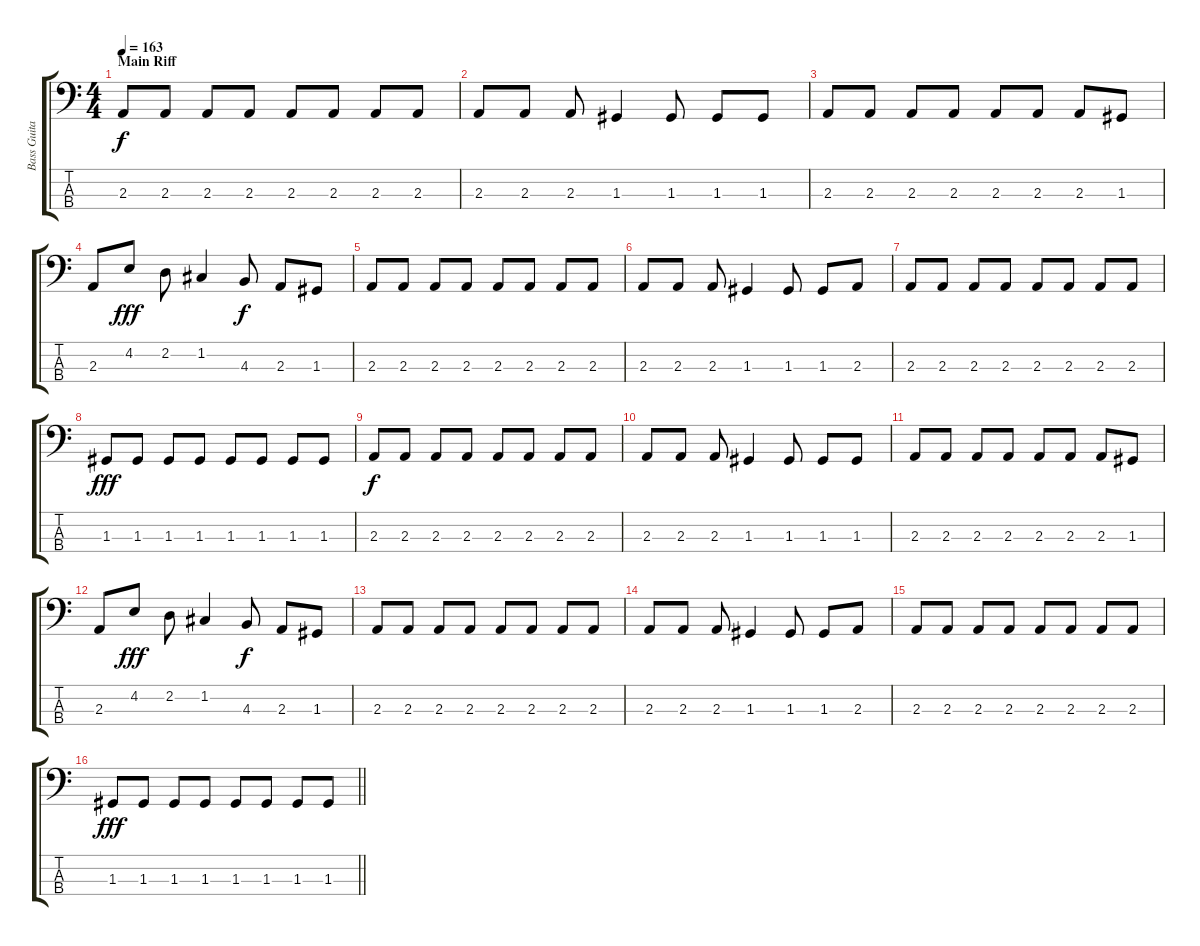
\track ("Bass Guitar" "Bass Guita") {instrument electricbasspick}
\staff {score tabs}
\tuning (F2 C2 G1 D1) {hide}
\ts (4 4)
\section ("" "Main Riff")
\tempo 163
\clef f4
\ks c
2.3.8{dy f instrument electricbasspick} 2.3.8 2.3.8 2.3.8 2.3.8 2.3.8 2.3.8 2.3.8 |
2.3.8 2.3.8 2.3.8 1.3.4 1.3.8 1.3.8 1.3.8 |
2.3.8 2.3.8 2.3.8 2.3.8 2.3.8 2.3.8 2.3.8 1.3.8 |
2.3.8 4.2.8{dy fff} 2.2.8 1.2.4 4.3.8{dy f} 2.3.8 1.3.8 |
2.3.8 2.3.8 2.3.8 2.3.8 2.3.8 2.3.8 2.3.8 2.3.8 |
2.3.8 2.3.8 2.3.8 1.3.4 1.3.8 1.3.8 2.3.8 |
2.3.8 2.3.8 2.3.8 2.3.8 2.3.8 2.3.8 2.3.8 2.3.8 |
1.3.8{dy fff} 1.3.8 1.3.8 1.3.8 1.3.8 1.3.8 1.3.8 1.3.8 |
2.3.8{dy f} 2.3.8 2.3.8 2.3.8 2.3.8 2.3.8 2.3.8 2.3.8 |
2.3.8 2.3.8 2.3.8 1.3.4 1.3.8 1.3.8 1.3.8 |
2.3.8 2.3.8 2.3.8 2.3.8 2.3.8 2.3.8 2.3.8 1.3.8 |
2.3.8 4.2.8{dy fff} 2.2.8 1.2.4 4.3.8{dy f} 2.3.8 1.3.8 |
2.3.8 2.3.8 2.3.8 2.3.8 2.3.8 2.3.8 2.3.8 2.3.8 |
2.3.8 2.3.8 2.3.8 1.3.4 1.3.8 1.3.8 2.3.8 |
2.3.8 2.3.8 2.3.8 2.3.8 2.3.8 2.3.8 2.3.8 2.3.8 |
\barLineRight lightlight
1.3.8{dy fff} 1.3.8 1.3.8 1.3.8 1.3.8 1.3.8 1.3.8 1.3.8
